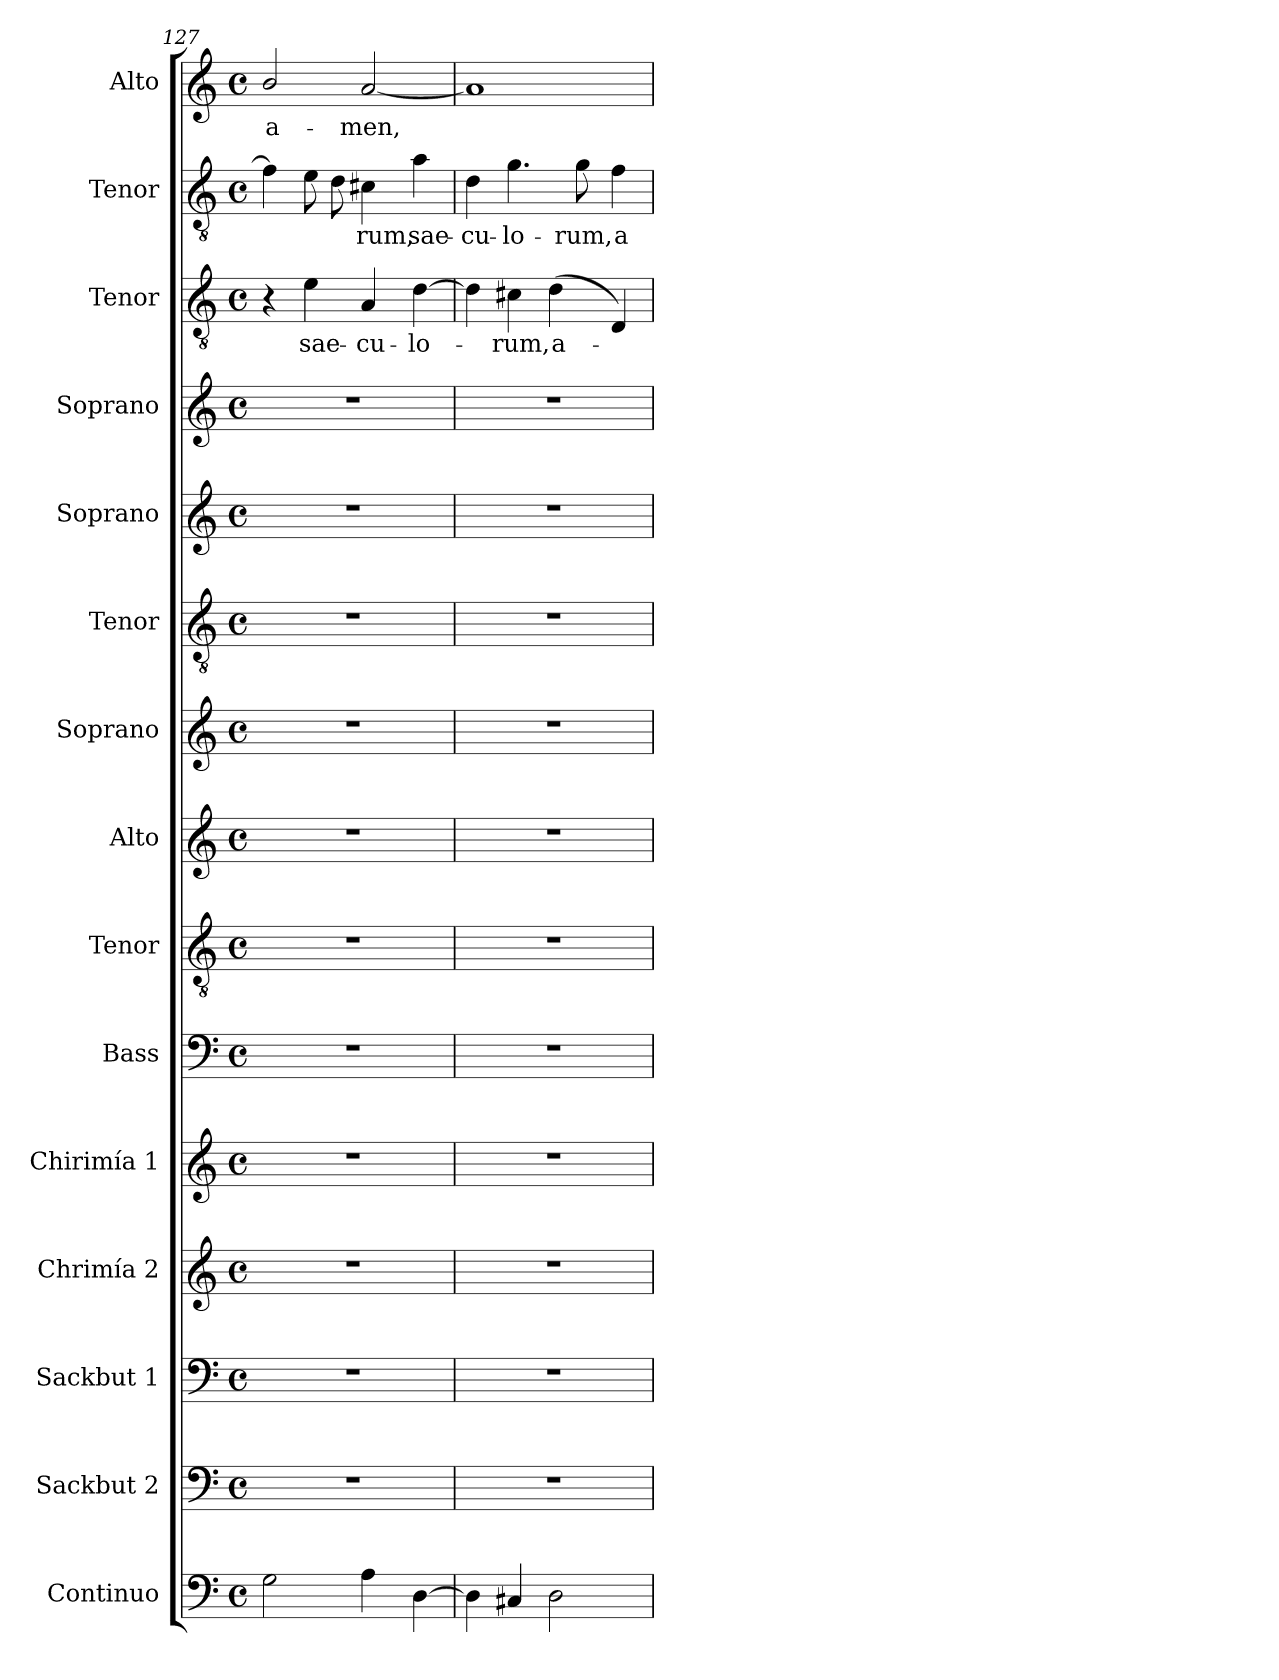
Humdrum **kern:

**kern	**kern	**kern	**kern	**kern	**kern	**kern	**kern	**kern	**kern	**kern	**kern	**kern	**text	**kern	**text	**kern	**text
*part15	*part14	*part13	*part12	*part11	*part10	*part9	*part8	*part7	*part6	*part5	*part4	*part3	*part3	*part2	*part2	*part1	*part1
*staff15	*staff14	*staff13	*staff12	*staff11	*staff10	*staff9	*staff8	*staff7	*staff6	*staff5	*staff4	*staff3	*staff3	*staff2	*staff2	*staff1	*staff1
*I"Continuo	*I"Sackbut 2	*I"Sackbut 1	*I"Chrimía 2	*I"Chirimía 1	*I"Bass	*I"Tenor	*I"Alto	*I"Soprano	*I"Tenor	*I"Soprano	*I"Soprano	*I"Tenor	*	*I"Tenor	*	*I"Alto	*
*I'Cont.	*I'Sckbt 2.	*I'Sckbt 1.	*I'Ch2.	*I'Ch1.	*I'B.	*I'T.	*I'A.	*I'S.	*I'T.	*I'S.	*I'S.	*I'T.	*	*I'T.	*	*I'A.	*
!!LO:PB:g=z
*clefF4	*clefF4	*clefF4	*clefG2	*clefG2	*clefF4	*clefGv2	*clefG2	*clefG2	*clefGv2	*clefG2	*clefG2	*clefGv2	*	*clefGv2	*	*clefG2	*
*	*	*	*	*	*	*ITrd7c12	*	*	*ITrd7c12	*	*	*ITrd7c12	*	*ITrd7c12	*	*	*
*k[]	*k[]	*k[]	*k[]	*k[]	*k[]	*k[]	*k[]	*k[]	*k[]	*k[]	*k[]	*k[]	*	*k[]	*	*k[]	*
*C:	*C:	*C:	*C:	*C:	*C:	*C:	*C:	*C:	*C:	*C:	*C:	*C:	*	*C:	*	*C:	*
*M4/4	*M4/4	*M4/4	*M4/4	*M4/4	*M4/4	*M4/4	*M4/4	*M4/4	*M4/4	*M4/4	*M4/4	*M4/4	*	*M4/4	*	*M4/4	*
*met(c)	*met(c)	*met(c)	*met(c)	*met(c)	*met(c)	*met(c)	*met(c)	*met(c)	*met(c)	*met(c)	*met(c)	*met(c)	*	*met(c)	*	*met(c)	*
=127	=127	=127	=127	=127	=127	=127	=127	=127	=127	=127	=127	=127	=127	=127	=127	=127	=127
!	!	!	!	!	!	!	!	!	!	!	!	!	!	!	!	!	!LO:LY:b:color=#000000
2Gi\	1r	1r	1r	1r	1r	1r	1r	1r	1r	1r	1r	4r	.	4Fi\]	.	2bi/	a-
!	!	!	!	!	!	!	!	!	!	!	!	!	!LO:LY:b:color=#000000	!	!	!	!
.	.	.	.	.	.	.	.	.	.	.	.	4Ei\	sae-	8Ei\	.	.	.
.	.	.	.	.	.	.	.	.	.	.	.	.	.	8Di\	.	.	.
!	!	!	!	!	!	!	!	!	!	!	!	!	!LO:LY:b:color=#000000	!	!	!	!
!	!	!	!	!	!	!	!	!	!	!	!	!	!	!	!LO:LY:b:color=#000000	!	!
!	!	!	!	!	!	!	!	!	!	!	!	!	!	!	!	!	!LO:LY:b:color=#000000
4Ai\	.	.	.	.	.	.	.	.	.	.	.	4AAi/	-cu-	4C#Xi\	-rum,	[<2ai/	-men,
!	!	!	!	!	!	!	!	!	!	!	!	!	!LO:LY:b:color=#000000	!	!	!	!
!	!	!	!	!	!	!	!	!	!	!	!	!	!	!	!LO:LY:b:color=#000000	!	!
[>4Di\	.	.	.	.	.	.	.	.	.	.	.	[>4Di\	-lo-	4Ai\	sae-	.	.
=128	=128	=128	=128	=128	=128	=128	=128	=128	=128	=128	=128	=128	=128	=128	=128	=128	=128
!	!	!	!	!	!	!	!	!	!	!	!	!	!	!	!LO:LY:b:color=#000000	!	!
4Di\]	1r	1r	1r	1r	1r	1r	1r	1r	1r	1r	1r	4Di\]	.	4Di\	-cu-	1ai]	.
!	!	!	!	!	!	!	!	!	!	!	!	!	!LO:LY:b:color=#000000	!	!	!	!
!	!	!	!	!	!	!	!	!	!	!	!	!	!	!	!LO:LY:b:color=#000000	!	!
4C#Xi/	.	.	.	.	.	.	.	.	.	.	.	4C#Xi\	-rum,	4.Gi\	-lo-	.	.
!	!	!	!	!	!	!	!	!	!	!	!	!	!LO:LY:b:color=#000000	!	!	!	!
2Di\	.	.	.	.	.	.	.	.	.	.	.	(4Di\	a-	.	.	.	.
!	!	!	!	!	!	!	!	!	!	!	!	!	!	!	!LO:LY:b:color=#000000	!	!
.	.	.	.	.	.	.	.	.	.	.	.	.	.	8Gi\	-rum,	.	.
!	!	!	!	!	!	!	!	!	!	!	!	!	!	!	!LO:LY:b:color=#000000	!	!
.	.	.	.	.	.	.	.	.	.	.	.	4DDi/)	.	4Fi\	a-	.	.
=	=	=	=	=	=	=	=	=	=	=	=	=	=	=	=	=	=
*-	*-	*-	*-	*-	*-	*-	*-	*-	*-	*-	*-	*-	*-	*-	*-	*-	*-
